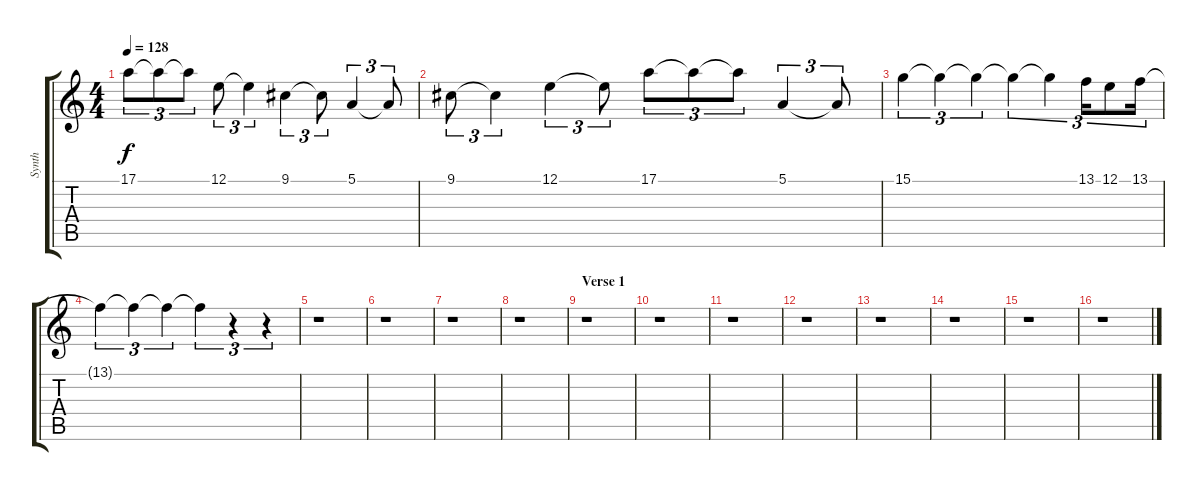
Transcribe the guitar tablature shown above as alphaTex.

\track ("Synth" "Synth") {instrument synthstrings1}
\staff {score tabs}
\tuning (E4 B3 G3 D3 A2 E2) {hide}
\ts (4 4)
\tempo 128
\clef g2
\ks c
17.1.8{tu (3 2) dy f} 17.1{t}.8{tu (3 2)} 17.1{t}.8{tu (3 2)} 12.1.8{tu (3 2)} 12.1{t}.4{tu (3 2)} 9.1.4{tu (3 2)} 9.1{t}.8{tu (3 2)} 5.1.4{tu (3 2)} 5.1{t}.8{tu (3 2)} |
9.1.8{tu (3 2)} 9.1{t}.4{tu (3 2)} 12.1.4{tu (3 2)} 12.1{t}.8{tu (3 2)} 17.1.8{tu (3 2)} 17.1{t}.8{tu (3 2)} 17.1{t}.8{tu (3 2)} 5.1.4{tu (3 2)} 5.1{t}.8{tu (3 2)} |
15.1.4{tu (3 2)} 15.1{t}.4{tu (3 2)} 15.1{t}.4{tu (3 2)} 15.1{t}.4{tu (3 2)} 15.1{t}.4{tu (3 2)} 13.1.16{tu (3 2)} 12.1.8{tu (3 2)} 13.1.16{tu (3 2)} |
13.1{t}.4{tu (3 2)} 13.1{t}.4{tu (3 2)} 13.1{t}.4{tu (3 2)} 13.1{t}.4{tu (3 2)} r.4{tu (3 2)} r.4{tu (3 2)} |
r.1 |
r.1 |
r.1 |
r.1 |
\section ("" "Verse 1")
r.1 |
r.1 |
r.1 |
r.1 |
r.1 |
r.1 |
r.1 |
r.1
